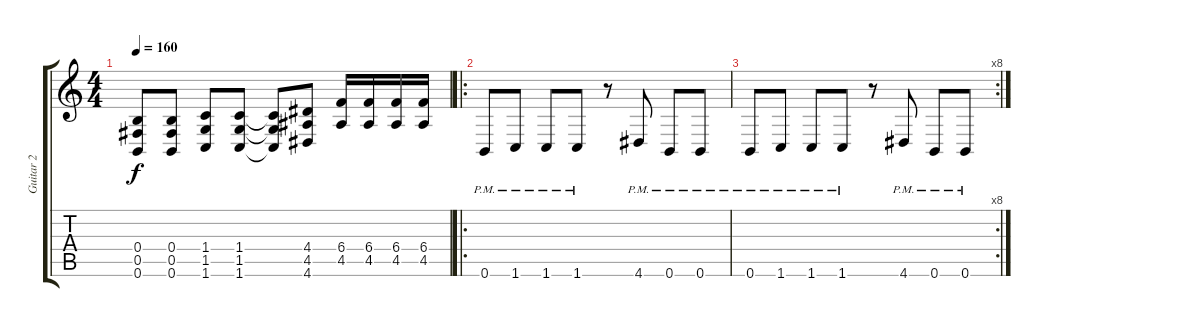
\track ("Guitar 2" "Guitar 2") {instrument distortionguitar}
\staff {score tabs}
\tuning (Db4 Ab3 E3 B2 Gb2 B1) {hide}
\ts (4 4)
\tempo 160
\clef g2
\ks c
(0.4 0.5 0.6).8{dy f} (0.4 0.5 0.6).8 (1.4 1.5 1.6).8 (1.4 1.5 1.6).8 (1.4{t} 1.5{t} 1.6{t}).8 (4.4 4.5 4.6).8 (6.4 4.5).16 (6.4 4.5).16 (6.4 4.5).16 (6.4 4.5).16 |
\ro
0.6{pm}.8 1.6{pm}.8 1.6{pm}.8 1.6{pm}.8 r.8 4.6{pm}.8 0.6{pm}.8 0.6{pm}.8 |
\rc 8
0.6{pm}.8 1.6{pm}.8 1.6{pm}.8 1.6{pm}.8 r.8 4.6{pm}.8 0.6{pm}.8 0.6{pm}.8
